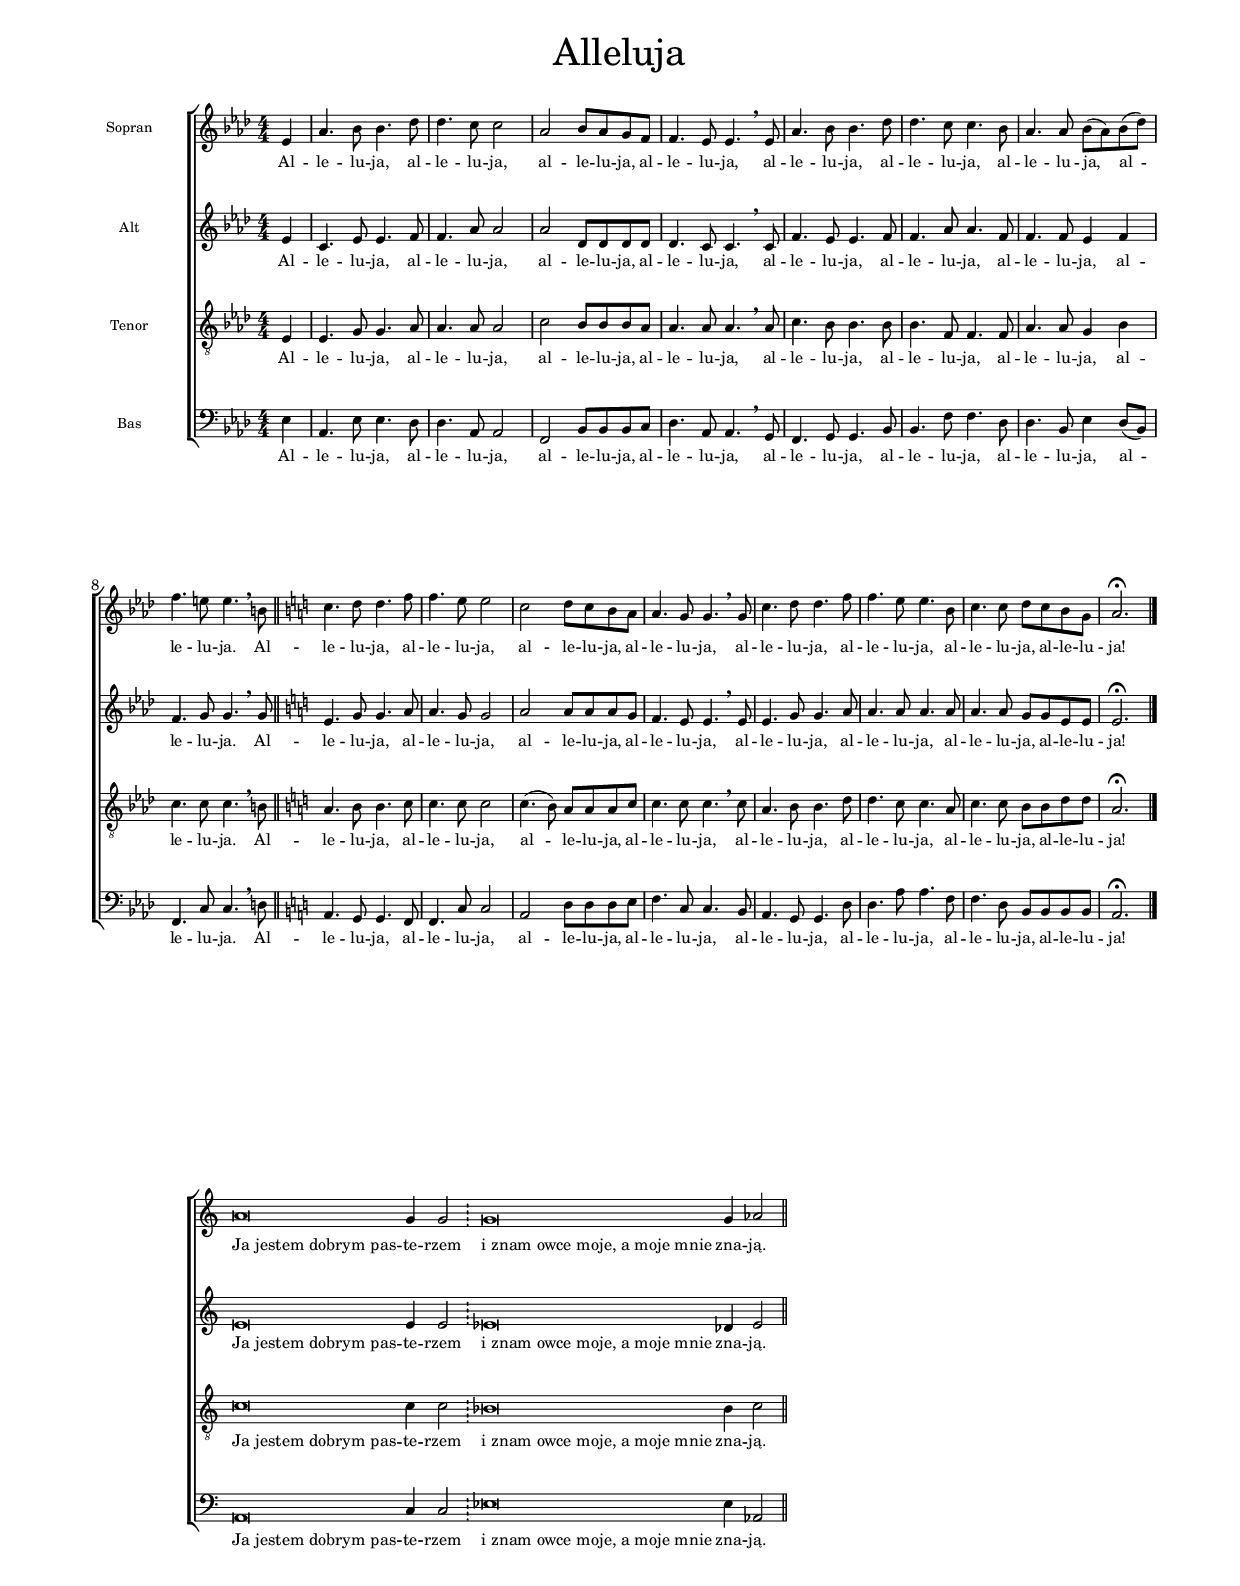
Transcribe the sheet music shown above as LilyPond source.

\version "2.18.2"

\include "../common.ly"

#(set-global-staff-size 13)

\header {
  title = "Alleluja"
}

sopNotes = \relative c' {

\partial 4
\key as \major

es4 %{ as4. bes8 bes4.
des8 des4. c8 c2

as bes8 as g f
f4. es8 es4. \breathe

    es8 as4. bes8 bes4.
    des8 des4. c8 c4.
    
    bes8 as4. as8 bes8( as)
    g( f) f4. g8 e4. \breathe
    
g8 %} as4. bes8 bes4.
des8 des4. c8 c2

as bes8 as g

f f4. es8 es4. \breathe

    es8 as4. bes8 bes4.
    des8 des4. c8 c4.
    
    bes8 as4. as8 bes( as)
    bes( des) f4. e8 e4. \breathe

b8 \key c \major \bar "||" c4. d8 d4.
f8 f4. e8 e2

c d8 c b
a a4. g8 g4. \breathe

    g8 c4. d8 d4.
    f8 f4. e8 e4.
    
    b8 c4. c8 d
    c b g a2. \fermata \bar "|."

}

altNotes = \relative c' {

\key as \major

es4 %{ c4. es8 es4.
f8 f4. as8 as2

as des,8 des des
des des4. c8 c4. \breathe

    c8 f4. es8 es4.
    f8 f4. as8 as4.
    
    f8 f4. f8 es4
    es8( des) c4. c8 c4. \breathe

des8 %} c4. es8 es4.
f8 f4. as8 as2

as des,8 des des des
des4. c8 c4. \breathe

    c8 f4. es8 es4.
    f8 f4. as8 as4.
    
    f8 f4. f8 es4
    f f4. g8 g4. \breathe
    
g8 \key c \major e4. g8 g4.
a8 a4. g8 g2

a2 a8 a a
g f4. e8 e4. \breathe

    e8 e4. g8 g4.
    a8 a4. a8 a4.
    
    a8 a4. a8 g
    g e e e2. \fermata

}

tenNotes = \relative c {

\key as \major

es4 %{ es4. g8 g4.
as8 as4. as8 as2

c bes8 bes bes
as as4. as8 as4. \breathe

    as8 c4. bes8 bes4.
    bes8 bes4. f8 f4.
    
    f8 as4. as8 g4
    bes as4. g8 g4. \breathe
    
g8 %} es4. g8 g4.
as8 as4. as8 as2

c bes8 bes bes
as as4. as8 as4. \breathe

    as8 c4. bes8 bes4.
    bes8 bes4. f8 f4.
    
    f8 as4. as8 g4
    bes c4. c8 c4. \breathe
    
b8 \key c \major a4. b8 b4.
c8 c4. c8 c2

c4.( b8) a a a
c c4. c8 c4. \breathe

    c8 a4. b8 b4.
    d8 d4. c8 c4.
    
    a8 c4. c8 b
    b d d a2. \fermata

}

basNotes = \relative c {

\key as \major

es4 %{ as,4. es'8 es4.
des8 des4. as8 as2

f bes8 bes bes
c des4. as8 as4. \breathe

    g8 f4. g8 g4.
    bes8 bes4. f'8 f4.
    
    des8 des4. bes8 es4
    es f4. c8 c4. \breathe
    
bes8 %} as,4. es'8 es4.
des8 des4. as8 as2

f bes8 bes bes
c des4. as8 as4. \breathe

    g8 f4. g8 g4.
    bes8 bes4. f'8 f4.
    
    des8 des4. bes8 es4
    des8( bes) f4. c'8 c4. \breathe
    
d8 \key c \major a4. g8 g4.
f8 f4. c'8 c2

a d8 d d
e f4. c8 c4.

    b8 a4. g8 g4.
    d'8 d4. a'8 a4.
    
    f8 f4. d8 b
    b b b a2. \fermata

}

lyricsA = \lyricmode {
%{    Al -- le -- lu -- ja, al -- le -- lu -- ja, al -- le -- lu -- ja, al -- le -- lu -- ja,
    al -- le -- lu -- ja, al -- le -- lu -- ja, al -- le -- lu -- ja, al -- le -- lu -- ja. %}
    Al -- le -- lu -- ja, al -- le -- lu -- ja, al -- le -- lu -- ja, al -- le -- lu -- ja,
    al -- le -- lu -- ja, al -- le -- lu -- ja, al -- le -- lu -- ja, al -- le -- lu -- ja.
    Al -- le -- lu -- ja, al -- le -- lu -- ja, al -- le -- lu -- ja, al -- le -- lu -- ja,
    al -- le -- lu -- ja, al -- le -- lu -- ja, al -- le -- lu -- ja, al -- le -- lu -- ja!
}

lyricsV = \lyricmode {
  \once \override LyricText.self-alignment-X = #LEFT
  "Ja jestem dobrym pas" -- te -- rzem
  \once \override LyricText.self-alignment-X = #LEFT
  "i znam owce moje, a moje mnie" zna -- ją.
}

\score {
  <<
    \new ChoirStaff <<
      \new Voice = Sop { 
        \set Staff.instrumentName = "Sopran"
        \sopNotes }
        \new Lyrics \lyricsto "Sop" \lyricsA
      \new Voice = Alt {
        \set Staff.instrumentName = "Alt"
        \altNotes }
        \new Lyrics \lyricsto "Alt" \lyricsA
      \new Voice = Ten {
        \set Staff.instrumentName = "Tenor"
        \clef "treble_8"
        \tenNotes }
        \new Lyrics \lyricsto "Ten" \lyricsA
      \new Voice = Bas {
        \set Staff.instrumentName = "Bas"
        \clef bass
        \basNotes }
        \new Lyrics \lyricsto "Bas" \lyricsA
    >>
  >>

  \layout { }

}

\score {
  <<
    \new ChoirStaff <<
      \new Voice = Sop {
        \once \override Staff.TimeSignature #'stencil = ##f
        \cadenzaOn
        a'\breve g'4 g'2 \bar "!" g'\breve g'4 as'2 \bar "||" }
        \new Lyrics \lyricsto "Sop" \lyricsV
      \new Voice = Alt {
        \once \override Staff.TimeSignature #'stencil = ##f
        \cadenzaOn
        e'\breve e'4 e'2 es'\breve des'4 es'2 }
        \new Lyrics \lyricsto "Alt" \lyricsV
      \new Voice = Ten {
        \once \override Staff.TimeSignature #'stencil = ##f
        \cadenzaOn
        \clef "treble_8"
        c'\breve c'4 c'2 bes\breve bes4 c'2 }
        \new Lyrics \lyricsto "Ten" \lyricsV
      \new Voice = Bas {
        \once \override Staff.TimeSignature #'stencil = ##f
        \cadenzaOn
        \clef bass
        a,\breve c4 c2 es\breve es4 as,2 }
        \new Lyrics \lyricsto "Bas" \lyricsV
    >>
  >>

  \layout { }

}